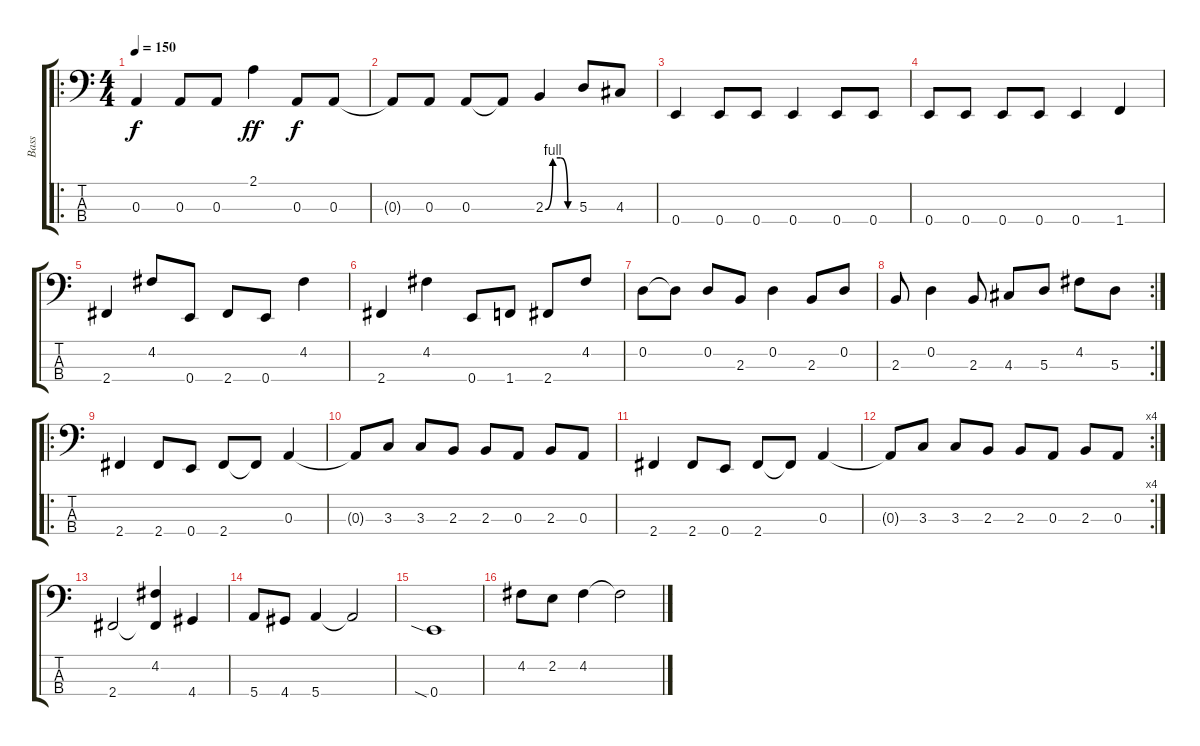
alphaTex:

\track ("Bass" "Bass") {instrument electricbassfinger}
\staff {score tabs}
\tuning (G2 D2 A1 E1) {hide}
\ro
\ts (4 4)
\tempo 150
\clef f4
\ks c
0.3.4{dy f} 0.3.8 0.3.8 2.1.4{dy ff} 0.3.8{dy f} 0.3.8 |
0.3{t}.8 0.3.8 0.3.8 0.3{t}.8 2.3{be (custom 0 0 15 4 30 4 45 0 60 0)}.4 5.3.8 4.3.8 |
0.4.4 0.4.8 0.4.8 0.4.4 0.4.8 0.4.8 |
0.4.8 0.4.8 0.4.8 0.4.8 0.4.4 1.4.4 |
2.4.4 4.2.8 0.4.8 2.4.8 0.4.8 4.2.4 |
2.4.4 4.2.4 0.4.8 1.4.8 2.4.8 4.2.8 |
0.2.8 0.2{t}.8 0.2.8 2.3.8 0.2.4 2.3.8 0.2.8 |
\rc 2
2.3.8 0.2.4 2.3.8 4.3.8 5.3.8 4.2.8 5.3.8 |
\ro
2.4.4 2.4.8 0.4.8 2.4.8 2.4{t}.8 0.3.4 |
0.3{t}.8 3.3.8 3.3.8 2.3.8 2.3.8 0.3.8 2.3.8 0.3.8 |
2.4.4 2.4.8 0.4.8 2.4.8 2.4{t}.8 0.3.4 |
\rc 4
0.3{t}.8 3.3.8 3.3.8 2.3.8 2.3.8 0.3.8 2.3.8 0.3.8 |
2.4.2 (4.2 2.4{t}).4 4.4.4 |
5.4.8 4.4.8 5.4.4 5.4{t}.2 |
0.4{sia}.1 |
4.2.8 2.2.8 4.2.4 4.2{t}.2
